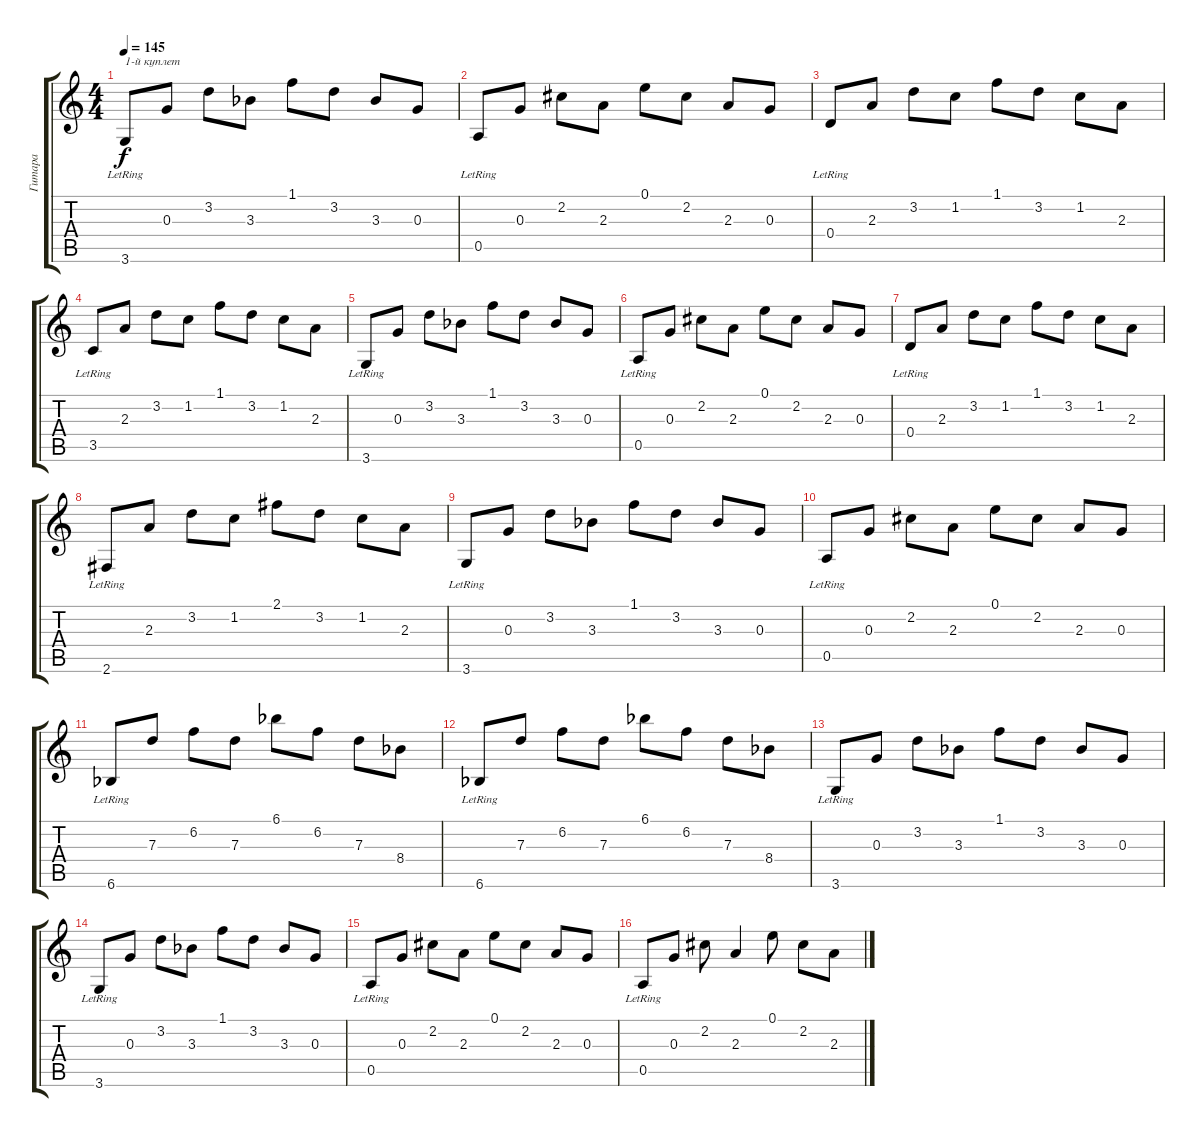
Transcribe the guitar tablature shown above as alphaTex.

\track ("Гитара" "Гитара") {instrument acousticguitarsteel}
\staff {score tabs}
\tuning (E4 B3 G3 D3 A2 E2) {hide}
\ts (4 4)
\tempo 145
\clef g2
\ks c
3.6{lr}.8{txt "1-й куплет" dy f} 0.3.8 3.2.8 3.3{acc b}.8 1.1.8 3.2.8 3.3{acc b}.8 0.3.8 |
0.5{lr}.8 0.3.8 2.2.8 2.3.8 0.1.8 2.2.8 2.3.8 0.3.8 |
0.4{lr}.8 2.3.8 3.2.8 1.2.8 1.1.8 3.2.8 1.2.8 2.3.8 |
3.5{lr}.8 2.3.8 3.2.8 1.2.8 1.1.8 3.2.8 1.2.8 2.3.8 |
3.6{lr}.8 0.3.8 3.2.8 3.3{acc b}.8 1.1.8 3.2.8 3.3{acc b}.8 0.3.8 |
0.5{lr}.8 0.3.8 2.2.8 2.3.8 0.1.8 2.2.8 2.3.8 0.3.8 |
0.4{lr}.8 2.3.8 3.2.8 1.2.8 1.1.8 3.2.8 1.2.8 2.3.8 |
2.6{lr}.8 2.3.8 3.2.8 1.2.8 2.1.8 3.2.8 1.2.8 2.3.8 |
3.6{lr}.8 0.3.8 3.2.8 3.3{acc b}.8 1.1.8 3.2.8 3.3{acc b}.8 0.3.8 |
0.5{lr}.8 0.3.8 2.2.8 2.3.8 0.1.8 2.2.8 2.3.8 0.3.8 |
6.6{lr acc b}.8 7.3.8 6.2.8 7.3.8 6.1{acc b}.8 6.2.8 7.3.8 8.4{acc b}.8 |
6.6{lr acc b}.8 7.3.8 6.2.8 7.3.8 6.1{acc b}.8 6.2.8 7.3.8 8.4{acc b}.8 |
3.6{lr}.8 0.3.8 3.2.8 3.3{acc b}.8 1.1.8 3.2.8 3.3{acc b}.8 0.3.8 |
3.6{lr}.8 0.3.8 3.2.8 3.3{acc b}.8 1.1.8 3.2.8 3.3{acc b}.8 0.3.8 |
0.5{lr}.8 0.3.8 2.2.8 2.3.8 0.1.8 2.2.8 2.3.8 0.3.8 |
0.5{lr}.8 0.3.8 2.2.8 2.3.4 0.1.8 2.2.8 2.3.8
